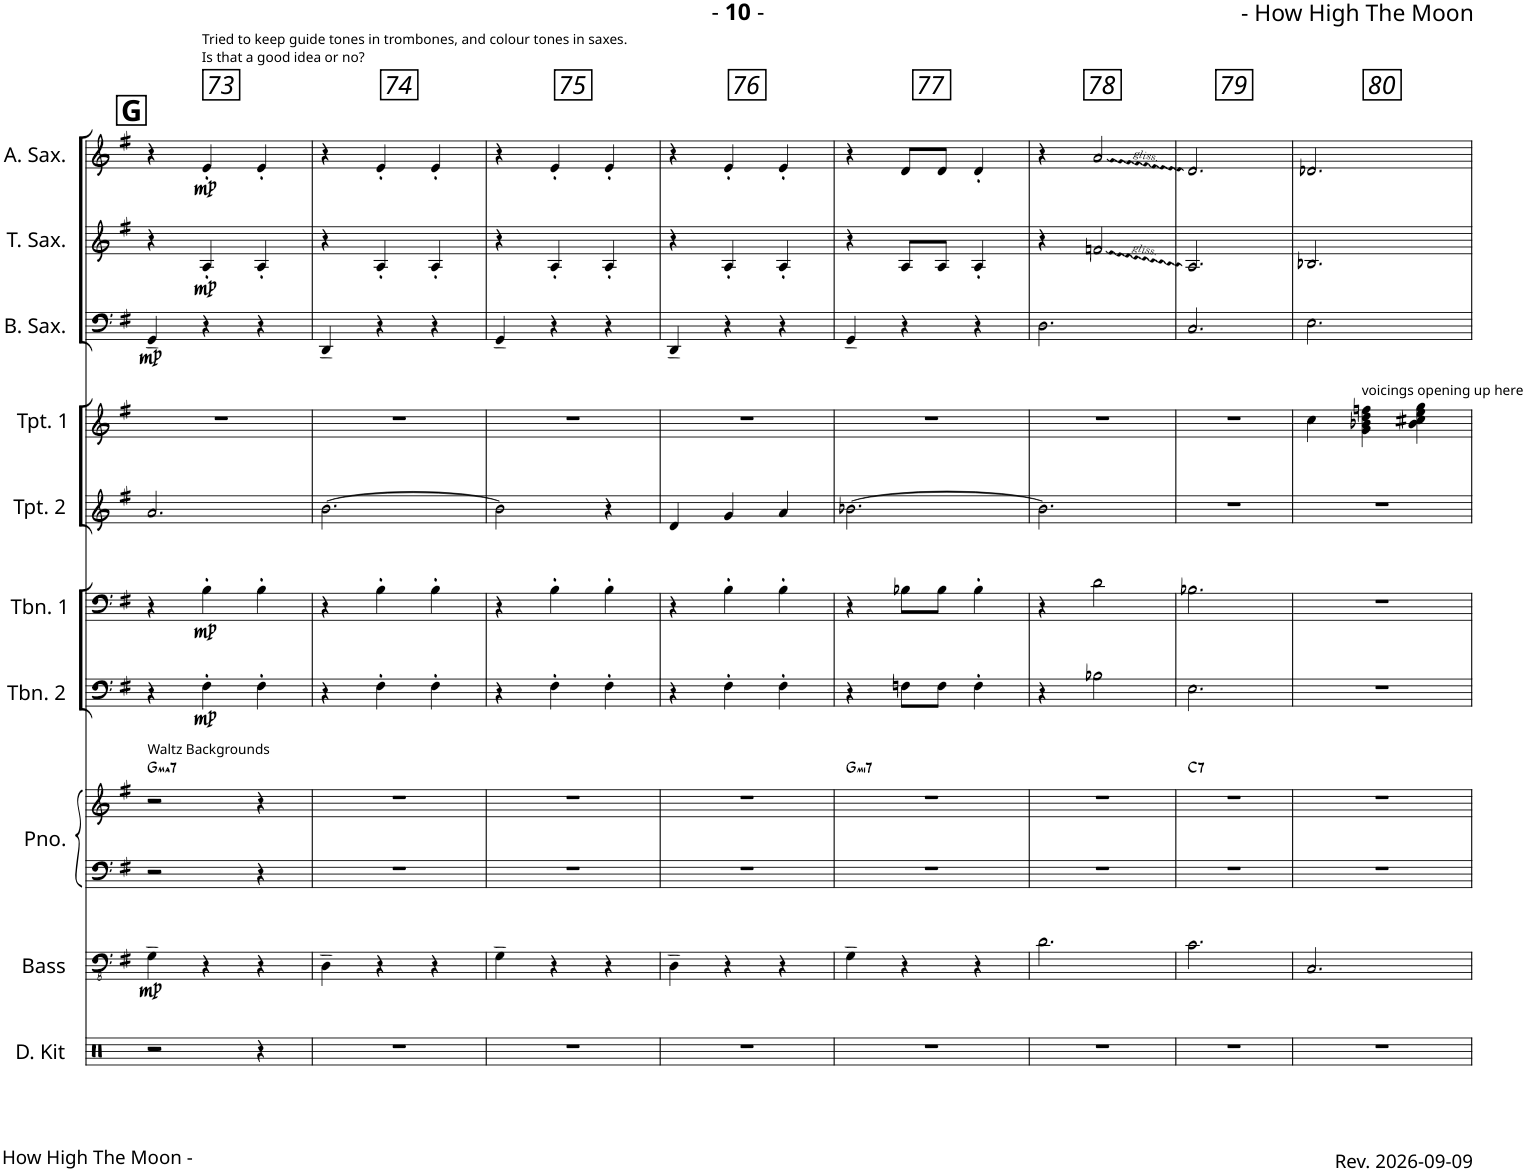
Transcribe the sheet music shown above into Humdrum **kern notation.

**kern	**kern	**dynam	**kern	**kern	**harte	**kern	**dynam	**kern	**dynam	**kern	**kern	**kern	**dynam	**kern	**dynam	**kern	**dynam
*part10	*part9	*part9	*part8	*part8	*part8	*part7	*part7	*part6	*part6	*part5	*part4	*part3	*part3	*part2	*part2	*part1	*part1
*staff11	*staff10	*staff10	*staff9	*staff8	*	*staff7	*staff7	*staff6	*staff6	*staff5	*staff4	*staff3	*staff3	*staff2	*staff2	*staff1	*staff1
*I"Drum Kit	*I"Acoustic Bass	*	*I"Piano	*	*	*I"Trombone 2	*	*I"Trombone 1	*	*I"Trumpet 2	*I"Trumpet 1	*I"Baritone Sax	*	*I"Tenor Sax	*	*I"Alto Sax	*
*I'D. Kit	*I'Bass	*	*I'Pno.	*	*	*I'Tbn. 2	*	*I'Tbn. 1	*	*I'Tpt. 2	*I'Tpt. 1	*I'B. Sax.	*	*I'T. Sax.	*	*I'A. Sax.	*
!!LO:PB:g=z
*clefX	*clefFv4	*	*clefF4	*clefG2	*	*clefF4	*	*clefF4	*	*clefG2	*clefG2	*clefF4	*	*clefG2	*	*clefG2	*
*	*	*	*	*	*	*	*	*	*	*Trd1c2	*Trd1c2	*Trd12c21	*	*Trd8c14	*	*Trd5c9	*
*k[]	*k[f#]	*	*k[f#]	*k[f#]	*	*k[f#]	*	*k[f#]	*	*k[f#]	*k[f#]	*k[f#]	*	*k[f#]	*	*k[f#]	*
*M3/4	*M3/4	*	*M3/4	*M3/4	*	*M3/4	*	*M3/4	*	*M3/4	*M3/4	*M3/4	*	*M3/4	*	*M3/4	*
!!LO:REH:place=s1:a:B:cj:fs=14:t=G
=73	=73	=73	=73	=73	=73	=73	=73	=73	=73	=73	=73	=73	=73	=73	=73	=73	=73
!	!	!	!	!LO:TX:a:t=Waltz Backgrounds	!	!	!	!	!	!	!	!	!	!	!	!	!
!	!	!LO:DY:b	!	!	!LO:H:kt=ma7	!	!	!	!	!	!	!	!LO:DY:b	!	!	!	!
2r	4GG~\	mp	2r	2r	G:maj7	4r	.	4r	.	2.a/	2.r	4GG~/	mp	4r	.	4r	.
!	!	!	!	!	!	!	!	!	!	!	!	!	!	!	!	!LO:TX:a:t=Tried to keep guide tones in trombones, and colour tones in saxes.	!
!	!	!	!	!	!	!	!	!	!	!	!	!	!	!	!	!LO:TX:a:t=Is that a good idea or no?	!
!	!	!	!	!	!	!	!LO:DY:b	!	!LO:DY:b	!	!	!	!	!	!LO:DY:b	!	!LO:DY:b
.	4r	.	.	.	.	4F#'\	mp	4B'\	mp	.	.	4r	.	4A'/	mp	4e'/	mp
4r	4r	.	4r	4r	.	4F#'\	.	4B'\	.	.	.	4r	.	4A'/	.	4e'/	.
=74	=74	=74	=74	=74	=74	=74	=74	=74	=74	=74	=74	=74	=74	=74	=74	=74	=74
2.r	4DD~\	.	2.r	2.r	.	4r	.	4r	.	[2.b\	2.r	4DD~/	.	4r	.	4r	.
.	4r	.	.	.	.	4F#'\	.	4B'\	.	.	.	4r	.	4A'/	.	4e'/	.
.	4r	.	.	.	.	4F#'\	.	4B'\	.	.	.	4r	.	4A'/	.	4e'/	.
=75	=75	=75	=75	=75	=75	=75	=75	=75	=75	=75	=75	=75	=75	=75	=75	=75	=75
2.r	4GG~\	.	2.r	2.r	.	4r	.	4r	.	2b\]	2.r	4GG~/	.	4r	.	4r	.
.	4r	.	.	.	.	4F#'\	.	4B'\	.	.	.	4r	.	4A'/	.	4e'/	.
.	4r	.	.	.	.	4F#'\	.	4B'\	.	4r	.	4r	.	4A'/	.	4e'/	.
=76	=76	=76	=76	=76	=76	=76	=76	=76	=76	=76	=76	=76	=76	=76	=76	=76	=76
2.r	4DD~\	.	2.r	2.r	.	4r	.	4r	.	4d/	2.r	4DD~/	.	4r	.	4r	.
.	4r	.	.	.	.	4F#'\	.	4B'\	.	4g/	.	4r	.	4A'/	.	4e'/	.
.	4r	.	.	.	.	4F#'\	.	4B'\	.	4a/	.	4r	.	4A'/	.	4e'/	.
=77	=77	=77	=77	=77	=77	=77	=77	=77	=77	=77	=77	=77	=77	=77	=77	=77	=77
!	!	!	!	!	!LO:H:kt=mi7	!	!	!	!	!	!	!	!	!	!	!	!
2.r	4GG~\	.	2.r	2.r	G:min7	4r	.	4r	.	[2.b-X\	2.r	4GG~/	.	4r	.	4r	.
.	4r	.	.	.	.	8Fn\L	.	8B-X\L	.	.	.	4r	.	8A/L	.	8d/L	.
.	.	.	.	.	.	8F\J	.	8B-\J	.	.	.	.	.	8A/J	.	8d/J	.
.	4r	.	.	.	.	4F'\	.	4B-'\	.	.	.	4r	.	4A'/	.	4d'/	.
=78	=78	=78	=78	=78	=78	=78	=78	=78	=78	=78	=78	=78	=78	=78	=78	=78	=78
2.r	2.D\	.	2.r	2.r	.	4r	.	4r	.	2.b-\]	2.r	2.D\	.	4r	.	4r	.
.	.	.	.	.	.	2B-X\	.	2d\	.	.	.	.	.	2fn/	.	2a/	.
=79	=79	=79	=79	=79	=79	=79	=79	=79	=79	=79	=79	=79	=79	=79	=79	=79	=79
!	!	!	!	!	!LO:H:kt=7	!	!	!	!	!	!	!	!	!	!	!	!
2.r	2.C\	.	2.r	2.r	C:7	2.E\	.	2.B-X\	.	2.r	2.r	2.C/	.	2.A/	.	2.d/	.
=80	=80	=80	=80	=80	=80	=80	=80	=80	=80	=80	=80	=80	=80	=80	=80	=80	=80
2.r	2.CC/	.	2.r	2.r	.	2.r	.	2.r	.	2.r	4cc\	2.E\	.	2.B-X/	.	2.d-X/	.
!	!	!	!	!	!	!	!	!	!	!	!LO:TX:a:t=voicings opening up here	!	!	!	!	!	!
.	.	.	.	.	.	.	.	.	.	.	4g\ 4b-X\ 4dd\ 4ffn\	.	.	.	.	.	.
.	.	.	.	.	.	.	.	.	.	.	4b-\ 4cc#X\ 4ee\ 4gg\	.	.	.	.	.	.
=	=	=	=	=	=	=	=	=	=	=	=	=	=	=	=	=	=
*-	*-	*-	*-	*-	*-	*-	*-	*-	*-	*-	*-	*-	*-	*-	*-	*-	*-
